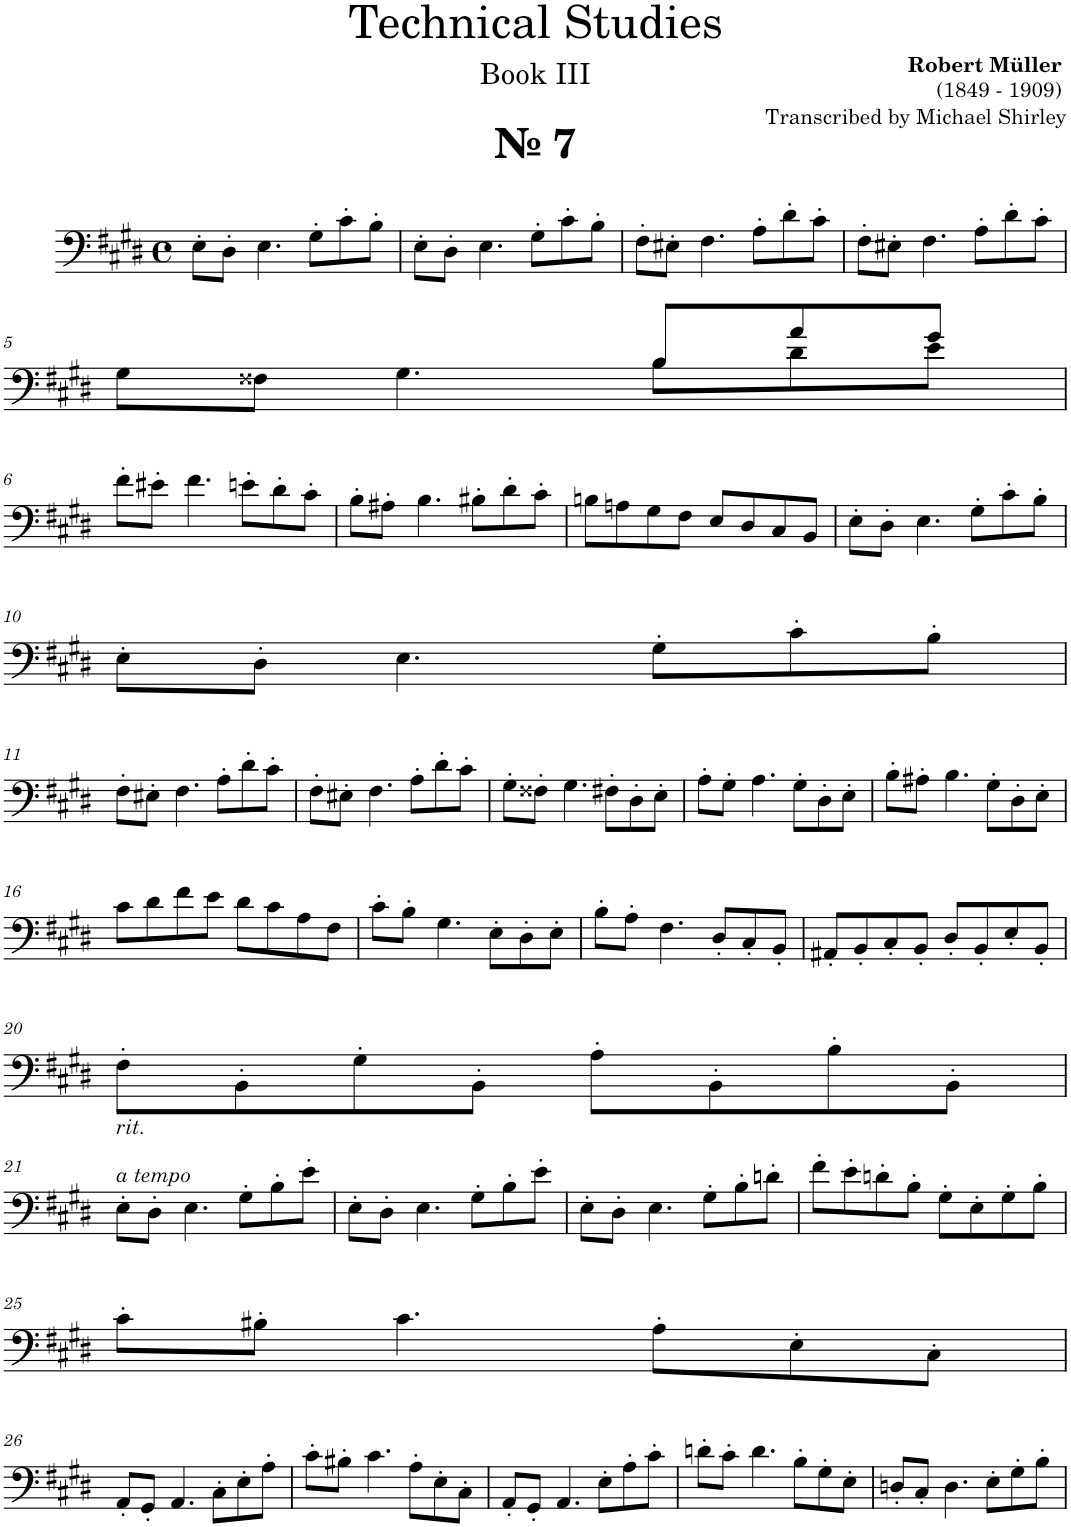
**kern
*part1
*staff1
*I"Trombone
*I'Tbn.
*clefF4
*k[f#c#g#d#]
*M4/4
*met(c)
=1
!LO:TX:a:B:t=№ 7
8E'\L
8D#'\J
4.E\
8G#'\L
8c#'\
8B'\J
=2
8E'\L
8D#'\J
4.E\
8G#'\L
8c#'\
8B'\J
=3
8F#'\L
8E#X'\J
4.F#\
8A'\L
8d#'\
8c#'\J
=4
8F#'\L
8E#X'\J
4.F#\
8A'\L
8d#'\
8c#'\J
!!LO:LB:g=z
=5
*^
8G#\L	8ryy
*v	*v
8F##X\J
4.G#\
*^
8B\L	8B/L
8d#\	8a/
8e\J	8g#/J
*v	*v
!!LO:LB:g=z
=6
8f#'\L
8e#X'\J
4.f#\
8en'\L
8d#'\
8c#'\J
=7
8B'\L
8A#X'\J
4.B\
8B#X'\L
8d#'\
8c#'\J
=8
8Bn\L
8An\
8G#\
8F#\J
8E/L
8D#/
8C#/
8BB/J
=9
8E'\L
8D#'\J
4.E\
8G#'\L
8c#'\
8B'\J
!!LO:LB:g=z
=10
8E'\L
8D#'\J
4.E\
8G#'\L
8c#'\
8B'\J
!!LO:LB:g=z
=11
8F#'\L
8E#X'\J
4.F#\
8A'\L
8d#'\
8c#'\J
=12
8F#'\L
8E#X'\J
4.F#\
8A'\L
8d#'\
8c#'\J
=13
8G#'\L
8F##X'\J
4.G#\
8F#X'\L
8D#'\
8E'\J
=14
8A'\L
8G#'\J
4.A\
8G#'\L
8D#'\
8E'\J
=15
8B'\L
8A#X'\J
4.B\
8G#'\L
8D#'\
8E'\J
!!LO:LB:g=z
=16
8c#\L
8d#\
8f#\
8e\J
8d#\L
8c#\
8A\
8F#\J
=17
8c#'\L
8B'\J
4.G#\
8E'\L
8D#'\
8E'\J
=18
8B'\L
8A'\J
4.F#\
8D#'/L
8C#'/
8BB'/J
=19
8AA#X'/L
8BB'/
8C#'/
8BB'/J
8D#'/L
8BB'/
8E'/
8BB'/J
!!LO:LB:g=z
=20
!LO:TX:b:i:t=rit.
8F#'\L
8BB'\
8G#'\
8BB'\J
8A'\L
8BB'\
8B'\
8BB'\J
!!LO:LB:g=z
=21
!LO:TX:a:i:t=a tempo
8E'\L
8D#'\J
4.E\
8G#'\L
8B'\
8e'\J
=22
8E'\L
8D#'\J
4.E\
8G#'\L
8B'\
8e'\J
=23
8E'\L
8D#'\J
4.E\
8G#'\L
8B'\
8dn'\J
=24
8f#'\L
8e'\
8dn'\
8B'\J
8G#'\L
8E'\
8G#'\
8B'\J
!!LO:LB:g=z
=25
8c#'\L
8B#X'\J
4.c#\
8A'\L
8E'\
8C#'\J
!!LO:LB:g=z
=26
8AA'/L
8GG#'/J
4.AA/
8C#'\L
8E'\
8A'\J
=27
8c#'\L
8B#X'\J
4.c#\
8A'\L
8E'\
8C#'\J
=28
8AA'/L
8GG#'/J
4.AA/
8E'\L
8A'\
8c#'\J
=29
8dn'\L
8c#'\J
4.d\
8B'\L
8G#'\
8E'\J
=30
8Dn'/L
8C#'/J
4.D\
8E'\L
8G#'\
8B'\J
=
*-
